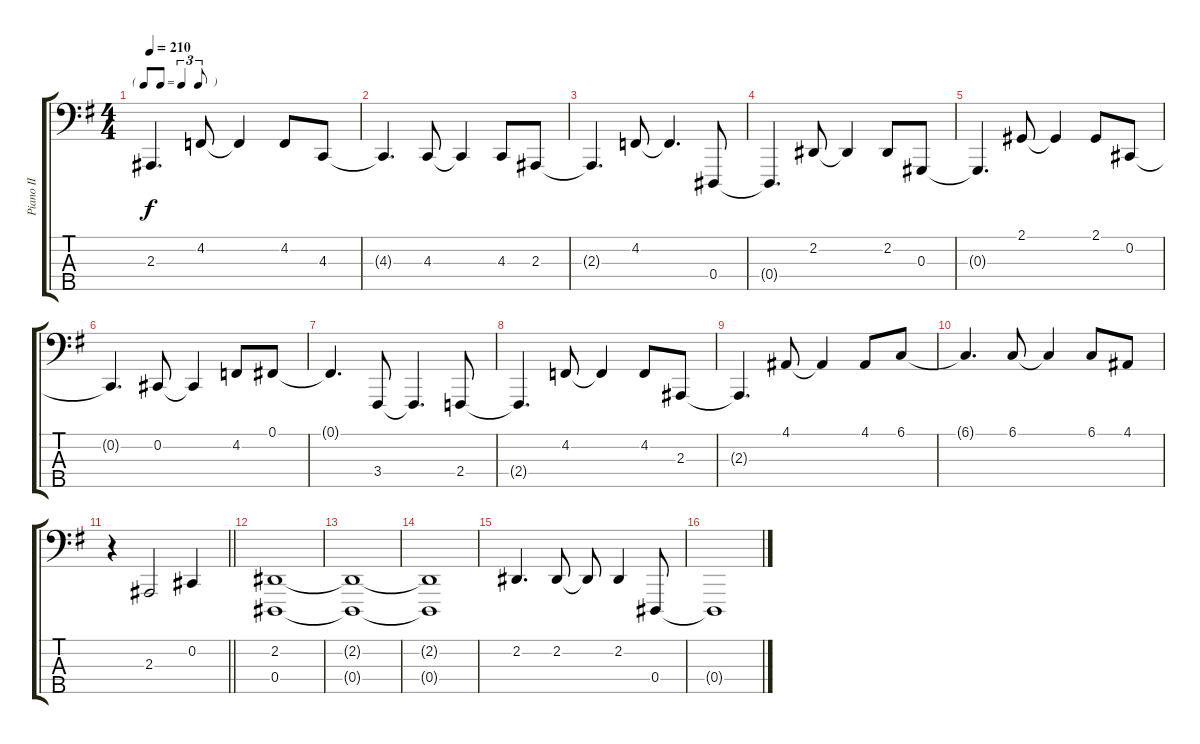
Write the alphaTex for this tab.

\track ("Piano II" "Piano II") {instrument brightacousticpiano}
\staff {score tabs}
\tuning (Gb2 Db2 Ab1 Eb1 Bb0) {hide}
\ts (4 4)
\tf triplet8th
\tempo 210
\clef f4
\ks g
2.3{t}.4{d dy f} 4.2.8 4.2{t}.4 4.2.8 4.3.8 |
4.3{t}.4{d} 4.3.8 4.3{t}.4 4.3.8 2.3.8 |
2.3{t}.4{d} 4.2.8 4.2{t}.4{d} 0.4.8 |
0.4{t}.4{d} 2.2.8 2.2{t}.4 2.2.8 0.3.8 |
0.3{t}.4{d} 2.1.8 2.1{t}.4 2.1.8 0.2.8 |
0.2{t}.4{d} 0.2.8 0.2{t}.4 4.2.8 0.1.8 |
0.1{t}.4{d} 3.4.8 3.4{t}.4{d} 2.4.8 |
2.4{t}.4{d} 4.2.8 4.2{t}.4 4.2.8 2.3.8 |
2.3{t}.4{d} 4.1.8 4.1{t}.4 4.1.8 6.1.8 |
6.1{t}.4{d} 6.1.8 6.1{t}.4 6.1.8 4.1.8 |
\barLineRight lightlight
r.4 2.3.2 0.2.4 |
(2.2 0.4).1 |
(2.2{t} 0.4{t}).1 |
(2.2{t} 0.4{t}).1 |
2.2.4{d} 2.2.8 2.2{t}.8 2.2.4 0.4.8 |
0.4{t}.1
